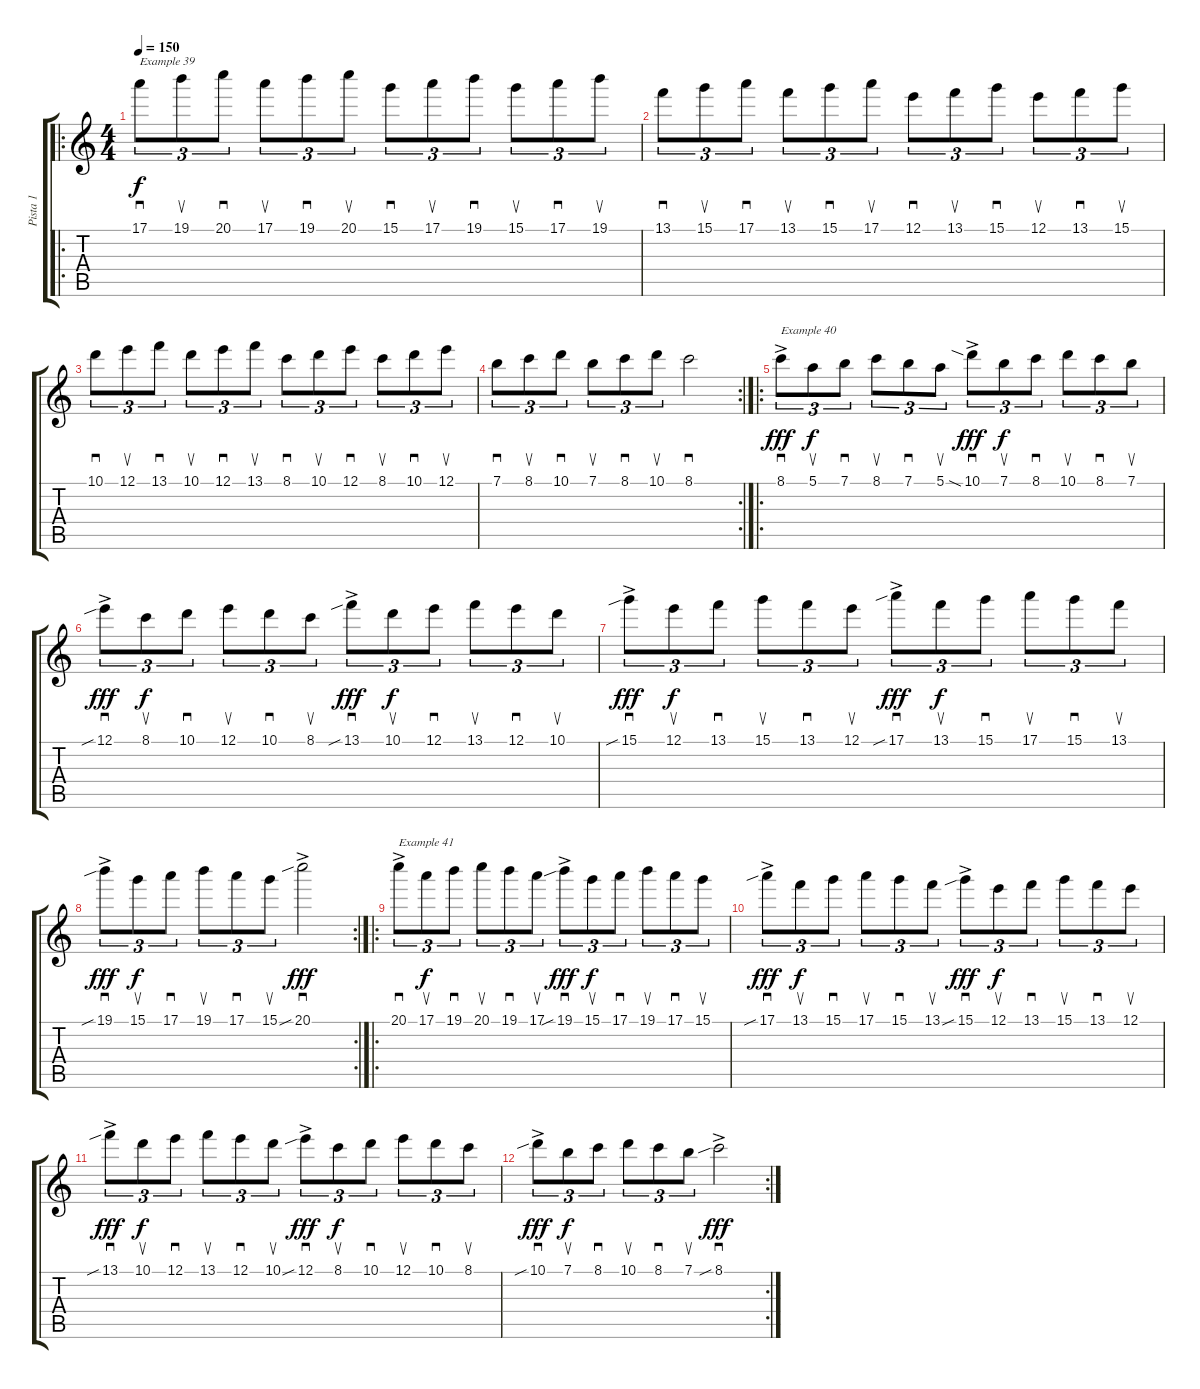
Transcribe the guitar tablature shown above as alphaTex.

\track ("Pista 1" "Pista 1") {instrument distortionguitar}
\staff {score tabs}
\tuning (E4 B3 G3 D3 A2 E2) {hide}
\ro
\ts (4 4)
\tempo 150
\clef g2
\ks c
17.1.8{sd tu (3 2) txt "Example 39" dy f} 19.1.8{su tu (3 2)} 20.1.8{sd tu (3 2)} 17.1.8{su tu (3 2)} 19.1.8{sd tu (3 2)} 20.1.8{su tu (3 2)} 15.1.8{sd tu (3 2)} 17.1.8{su tu (3 2)} 19.1.8{sd tu (3 2)} 15.1.8{su tu (3 2)} 17.1.8{sd tu (3 2)} 19.1.8{su tu (3 2)} |
13.1.8{sd tu (3 2)} 15.1.8{su tu (3 2)} 17.1.8{sd tu (3 2)} 13.1.8{su tu (3 2)} 15.1.8{sd tu (3 2)} 17.1.8{su tu (3 2)} 12.1.8{sd tu (3 2)} 13.1.8{su tu (3 2)} 15.1.8{sd tu (3 2)} 12.1.8{su tu (3 2)} 13.1.8{sd tu (3 2)} 15.1.8{su tu (3 2)} |
10.1.8{sd tu (3 2)} 12.1.8{su tu (3 2)} 13.1.8{sd tu (3 2)} 10.1.8{su tu (3 2)} 12.1.8{sd tu (3 2)} 13.1.8{su tu (3 2)} 8.1.8{sd tu (3 2)} 10.1.8{su tu (3 2)} 12.1.8{sd tu (3 2)} 8.1.8{su tu (3 2)} 10.1.8{sd tu (3 2)} 12.1.8{su tu (3 2)} |
\rc 2
7.1.8{sd tu (3 2)} 8.1.8{su tu (3 2)} 10.1.8{sd tu (3 2)} 7.1.8{su tu (3 2)} 8.1.8{sd tu (3 2)} 10.1.8{su tu (3 2)} 8.1.2{sd} |
\ro
8.1{ac}.8{sd tu (3 2) txt "Example 40" dy fff} 5.1.8{su tu (3 2) dy f} 7.1.8{sd tu (3 2)} 8.1.8{su tu (3 2)} 7.1.8{sd tu (3 2)} 5.1.8{su tu (3 2)} 10.1{sia ac}.8{sd tu (3 2) dy fff} 7.1.8{su tu (3 2) dy f} 8.1.8{sd tu (3 2)} 10.1.8{su tu (3 2)} 8.1.8{sd tu (3 2)} 7.1.8{su tu (3 2)} |
12.1{sib ac}.8{sd tu (3 2) dy fff} 8.1.8{su tu (3 2) dy f} 10.1.8{sd tu (3 2)} 12.1.8{su tu (3 2)} 10.1.8{sd tu (3 2)} 8.1.8{su tu (3 2)} 13.1{sib ac}.8{sd tu (3 2) dy fff} 10.1.8{su tu (3 2) dy f} 12.1.8{sd tu (3 2)} 13.1.8{su tu (3 2)} 12.1.8{sd tu (3 2)} 10.1.8{su tu (3 2)} |
15.1{sib ac}.8{sd tu (3 2) dy fff} 12.1.8{su tu (3 2) dy f} 13.1.8{sd tu (3 2)} 15.1.8{su tu (3 2)} 13.1.8{sd tu (3 2)} 12.1.8{su tu (3 2)} 17.1{sib ac}.8{sd tu (3 2) dy fff} 13.1.8{su tu (3 2) dy f} 15.1.8{sd tu (3 2)} 17.1.8{su tu (3 2)} 15.1.8{sd tu (3 2)} 13.1.8{su tu (3 2)} |
\rc 2
19.1{sib ac}.8{sd tu (3 2) dy fff} 15.1.8{su tu (3 2) dy f} 17.1.8{sd tu (3 2)} 19.1.8{su tu (3 2)} 17.1.8{sd tu (3 2)} 15.1.8{su tu (3 2)} 20.1{sib ac}.2{sd dy fff} |
\ro
20.1{ac}.8{sd tu (3 2) txt "Example 41"} 17.1.8{su tu (3 2) dy f} 19.1.8{sd tu (3 2)} 20.1.8{su tu (3 2)} 19.1.8{sd tu (3 2)} 17.1.8{su tu (3 2)} 19.1{sib ac}.8{sd tu (3 2) dy fff} 15.1.8{su tu (3 2) dy f} 17.1.8{sd tu (3 2)} 19.1.8{su tu (3 2)} 17.1.8{sd tu (3 2)} 15.1.8{su tu (3 2)} |
17.1{sib ac}.8{sd tu (3 2) dy fff} 13.1.8{su tu (3 2) dy f} 15.1.8{sd tu (3 2)} 17.1.8{su tu (3 2)} 15.1.8{sd tu (3 2)} 13.1.8{su tu (3 2)} 15.1{sib ac}.8{sd tu (3 2) dy fff} 12.1.8{su tu (3 2) dy f} 13.1.8{sd tu (3 2)} 15.1.8{su tu (3 2)} 13.1.8{sd tu (3 2)} 12.1.8{su tu (3 2)} |
13.1{sib ac}.8{sd tu (3 2) dy fff} 10.1.8{su tu (3 2) dy f} 12.1.8{sd tu (3 2)} 13.1.8{su tu (3 2)} 12.1.8{sd tu (3 2)} 10.1.8{su tu (3 2)} 12.1{sib ac}.8{sd tu (3 2) dy fff} 8.1.8{su tu (3 2) dy f} 10.1.8{sd tu (3 2)} 12.1.8{su tu (3 2)} 10.1.8{sd tu (3 2)} 8.1.8{su tu (3 2)} |
\rc 2
10.1{sib ac}.8{sd tu (3 2) dy fff} 7.1.8{su tu (3 2) dy f} 8.1.8{sd tu (3 2)} 10.1.8{su tu (3 2)} 8.1.8{sd tu (3 2)} 7.1.8{su tu (3 2)} 8.1{sib ac}.2{sd dy fff}
